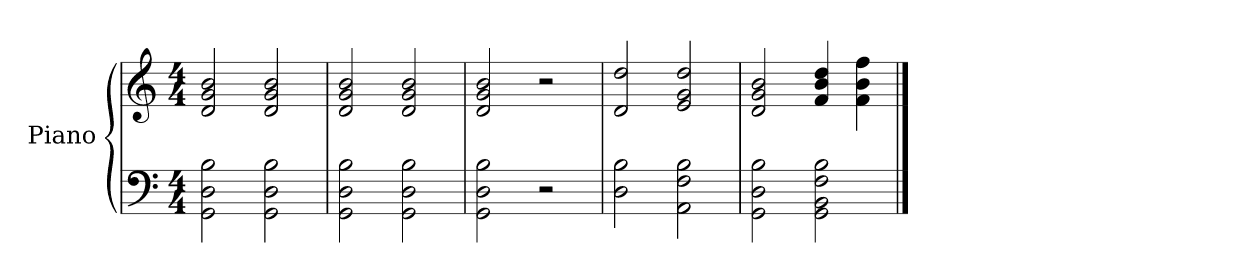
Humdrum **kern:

**kern	**kern
*part1	*part1
*staff2	*staff1
*I"Piano	*
*clefF4	*clefG2
*k[]	*k[]
*C:	*C:
*M4/4	*M4/4
=1	=1
2GG 2D 2B	2d 2g 2b
2GG 2D 2B	2d 2g 2b
=2	=2
2GG 2D 2B	2d 2g 2b
2GG 2D 2B	2d 2g 2b
=3	=3
2GG 2D 2B	2d 2g 2b
2r	2r
=4	=4
2D 2B	2d 2dd
2AA 2F 2B	2e 2g 2dd
=5	=5
2GG 2D 2B	2d 2g 2b
2GG 2BB 2F 2B	4f 4b 4dd
.	4f 4b 4ff
==	==
*-	*-
